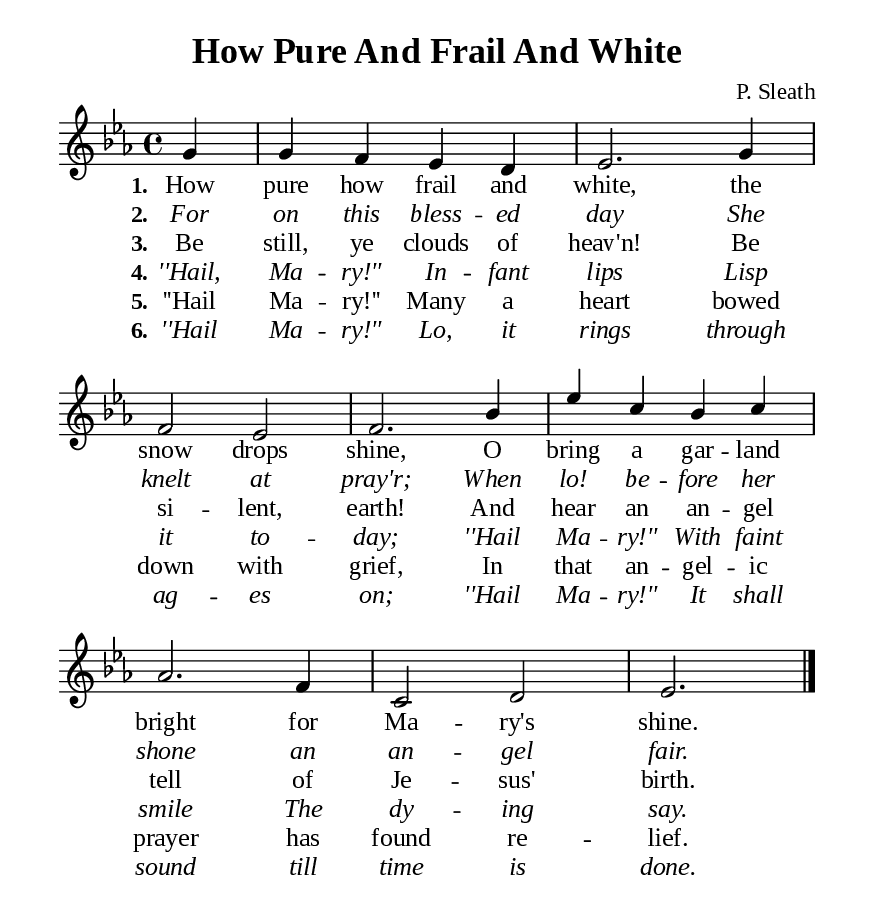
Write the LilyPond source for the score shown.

\version "2.18.2"

\header {
  title = "How Pure And Frail And White"
  composer = "P. Sleath"
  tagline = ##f
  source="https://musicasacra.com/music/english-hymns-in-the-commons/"
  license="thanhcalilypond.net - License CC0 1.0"
}

global= {
  \key ees \major
  \time 4/4
  \override Score.BarNumber.break-visibility = ##(#f #f #f)
  \override Lyrics.LyricSpace.minimum-distance = #3.0
}

\paper {
  #(set-paper-size "a5")
  top-margin = 10\mm
  bottom-margin = 5\mm
  left-margin = 10\mm
  right-margin = 10\mm
  indent = #0
  #(define fonts
	 (make-pango-font-tree "Liberation Serif"
	 		       "Liberation Serif"
			       "Liberation Serif"
			       (/ 20 20)))
  system-system-spacing = #'((basic-distance . 3) (padding . 3))
}

printItalic = \with {
  \override LyricText.font-shape = #'italic
}

% Verse music
musicVerseSoprano = \relative c'' {
                  \partial 4 g4 |
  %{	01	%} g f ees d |
  %{	02	%} ees2. g4 |
  %{	03	%} f2 ees |
  %{	04	%} f2. bes4 |
  %{	05	%} ees c bes c |
  %{	06	%} aes2. f4 |
  %{	07	%} c2 d |
                    ees2. \bar "|."
}

% Verse lyrics
verseOne = \lyricmode {
  \set stanza = #"1."
  How pure how frail and white, the snow drops shine,
  O bring a gar -- land bright for Ma -- ry's shine.
}

verseTwo = \lyricmode {
  \set stanza = #"2."
  For on this bless -- ed day She knelt at pray'r;
  When lo! be -- fore her shone an an -- gel fair.
}

verseThree = \lyricmode {
  \set stanza = #"3."
  Be still, ye clouds of heav'n!
  Be si -- lent, earth! And hear an an -- gel tell of Je -- sus' birth.
}

verseFour = \lyricmode {
  \set stanza = #"4."
  ''Hail, Ma -- ry!'' In -- fant lips
  Lisp it to -- day; ''Hail Ma -- ry!''
  With faint smile The dy -- ing say.
}

verseFive = \lyricmode {
  \set stanza = #"5."
  ''Hail Ma -- ry!'' Many a heart bowed down with grief,
  In that an -- gel -- ic prayer has found re -- lief.
}

verseSix = \lyricmode {
  \set stanza = #"6."
  ''Hail Ma -- ry!'' Lo, it rings through ag -- es on;
  ''Hail Ma -- ry!'' It shall sound till time is done.
}

% Layout
\score {
    \new ChoirStaff <<
      \new Staff <<
        \clef "treble"
        \new Voice = "sopranos" { \global \stemUp \slurUp \musicVerseSoprano }
      >>
      \new Lyrics \lyricsto sopranos \verseOne
      \new Lyrics \printItalic \lyricsto sopranos \verseTwo
      \new Lyrics \lyricsto sopranos \verseThree
      \new Lyrics \printItalic \lyricsto sopranos \verseFour
      \new Lyrics \lyricsto sopranos \verseFive
      \new Lyrics \printItalic \lyricsto sopranos \verseSix
    >>
}
